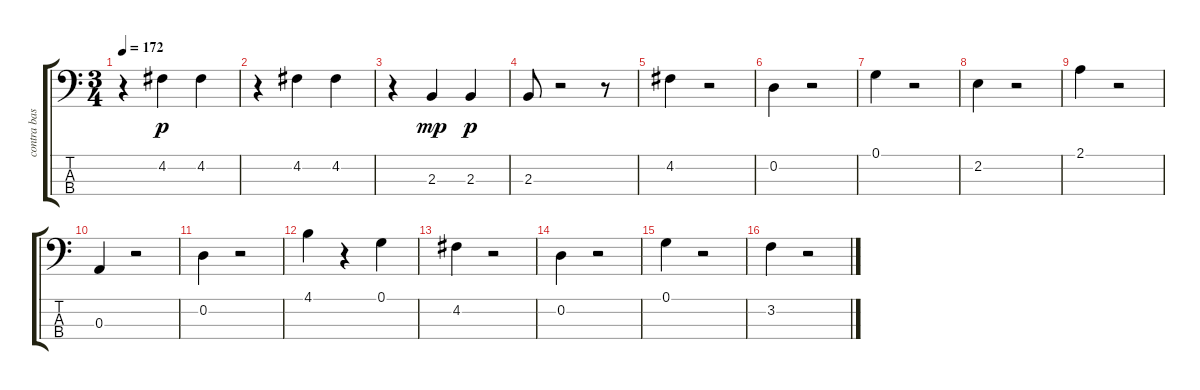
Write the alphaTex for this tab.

\track ("contra basses" "contra bas") {instrument contrabass}
\staff {score tabs}
\tuning (G2 D2 A1 E1) {hide}
\ts (3 4)
\tempo 172
\clef f4
\ks c
r.4{dy p} 4.2.4 4.2.4 |
r.4 4.2.4 4.2.4 |
r.4 2.3.4{dy mp} 2.3.4{dy p} |
2.3.8 r.2 r.8 |
4.2.4{instrument pizzicatostrings} r.2 |
0.2.4 r.2 |
0.1.4 r.2 |
2.2.4 r.2 |
2.1.4 r.2 |
0.3.4 r.2 |
0.2.4 r.2 |
4.1.4 r.4 0.1.4 |
4.2.4 r.2 |
0.2.4 r.2 |
0.1.4 r.2 |
3.2.4 r.2
